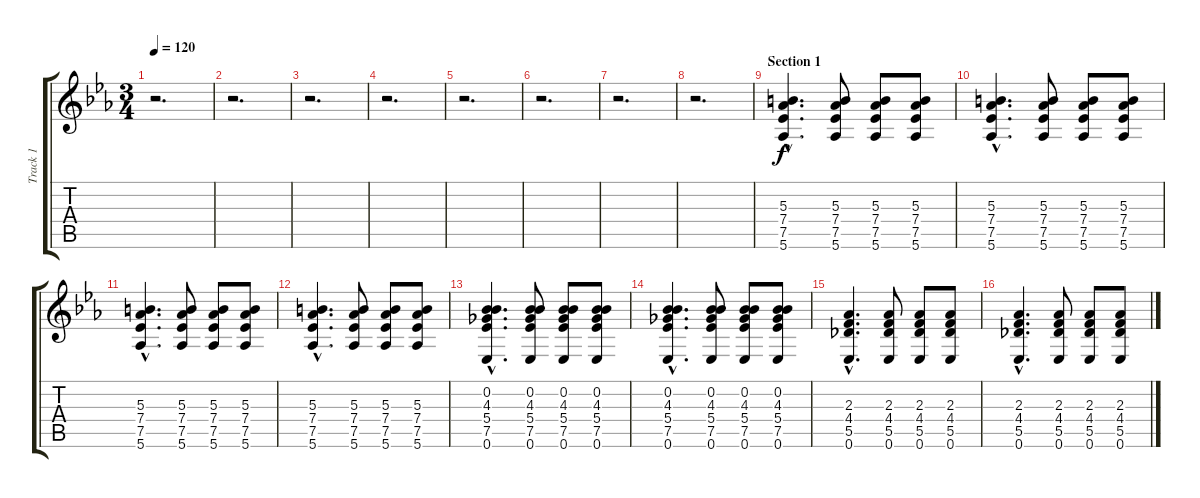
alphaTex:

\track ("Track 1" "Track 1") {instrument acousticguitarnylon}
\staff {score tabs}
\tuning (Eb4 Bb3 Gb3 Db3 Ab2 Eb2) {hide}
\ts (3 4)
\tempo 120
\clef g2
\ks eb
r.2{d dy f instrument acousticguitarnylon} |
r.2{d} |
r.2{d} |
r.2{d} |
r.2{d} |
r.2{d} |
r.2{d} |
r.2{d} |
\section ("" "Section 1")
(5.3{hac} 7.4{hac} 7.5{hac} 5.6{hac}).4{d} (5.3 7.4 7.5 5.6).8 (5.3 7.4 7.5 5.6).8 (5.3 7.4 7.5 5.6).8 |
(5.3{hac} 7.4{hac} 7.5{hac} 5.6{hac}).4{d} (5.3 7.4 7.5 5.6).8 (5.3 7.4 7.5 5.6).8 (5.3 7.4 7.5 5.6).8 |
(5.3{hac} 7.4{hac} 7.5{hac} 5.6{hac}).4{d} (5.3 7.4 7.5 5.6).8 (5.3 7.4 7.5 5.6).8 (5.3 7.4 7.5 5.6).8 |
(5.3{hac} 7.4{hac} 7.5{hac} 5.6{hac}).4{d} (5.3 7.4 7.5 5.6).8 (5.3 7.4 7.5 5.6).8 (5.3 7.4 7.5 5.6).8 |
(0.2{hac} 4.3{hac} 5.4{hac} 7.5{hac} 0.6{hac}).4{d} (0.2 4.3 5.4 7.5 0.6).8 (0.2 4.3 5.4 7.5 0.6).8 (0.2 4.3 5.4 7.5 0.6).8 |
(0.2{hac} 4.3{hac} 5.4{hac} 7.5{hac} 0.6{hac}).4{d} (0.2 4.3 5.4 7.5 0.6).8 (0.2 4.3 5.4 7.5 0.6).8 (0.2 4.3 5.4 7.5 0.6).8 |
(2.3{hac} 4.4{hac} 5.5{hac} 0.6{hac}).4{d} (2.3 4.4 5.5 0.6).8 (2.3 4.4 5.5 0.6).8 (2.3 4.4 5.5 0.6).8 |
(2.3{hac} 4.4{hac} 5.5{hac} 0.6{hac}).4{d} (2.3 4.4 5.5 0.6).8 (2.3 4.4 5.5 0.6).8 (2.3 4.4 5.5 0.6).8
